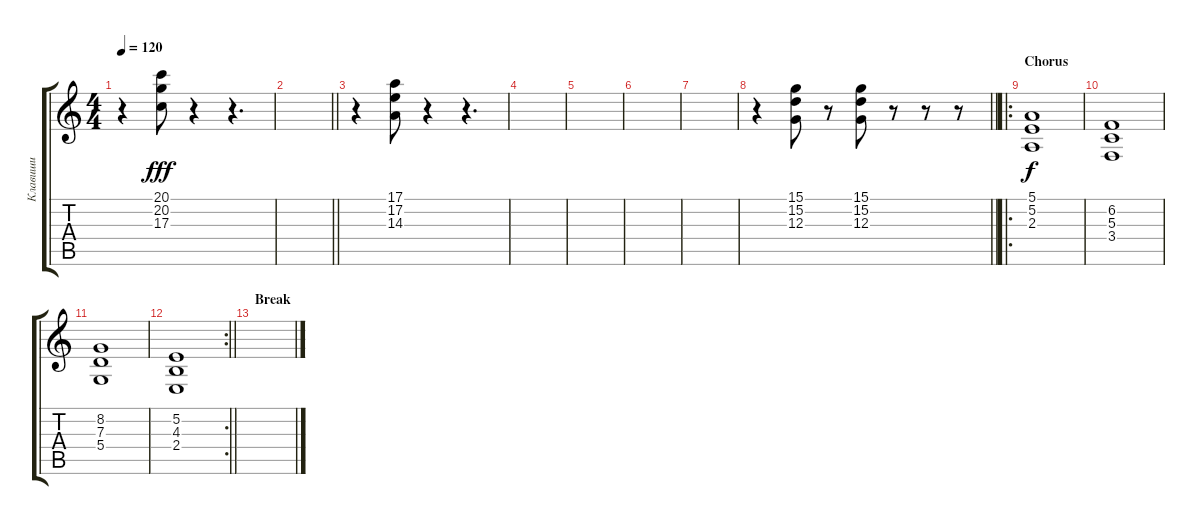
\track ("Клавиши" "Клавиши") {instrument stringensemble1}
\staff {score tabs}
\tuning (E4 B3 G3 D3 A2 E2) {hide}
\ts (4 4)
\tempo 120
\clef g2
\ks c
r.4{dy f} (20.1 20.2 17.3).8{dy fff} r.4 r.4{d} |
\barLineRight lightlight
|
r.4 (17.1 17.2 14.3).8 r.4 r.4{d} |
|
|
|
|
\barLineRight lightlight
r.4 (15.1 15.2 12.3).8 r.8 (15.1 15.2 12.3).8 r.8 r.8 r.8 |
\ro
\section ("" "Chorus")
(5.1 5.2 2.3).1{dy f volume 7} |
(6.2 5.3 3.4).1 |
(8.2 7.3 5.4).1 |
\rc 2
\barLineRight lightlight
(5.2 4.3 2.4).1 |
\section ("" "Break")
